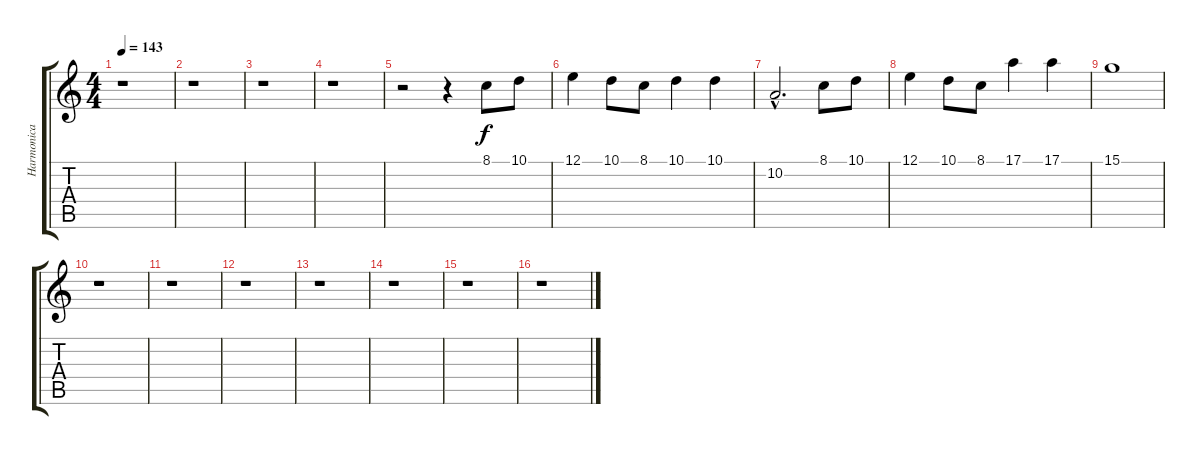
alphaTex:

\track ("Harmonica" "Harmonica") {instrument harmonica}
\staff {score tabs}
\tuning (E4 B3 G3 D3 A2 E2) {hide}
\ts (4 4)
\tempo 143
\clef g2
\ks c
r.1{dy f} |
r.1 |
r.1 |
r.1 |
r.2 r.4 8.1.8 10.1.8 |
12.1.4 10.1.8 8.1.8 10.1.4 10.1.4 |
10.2{hac}.2{d} 8.1.8 10.1.8 |
12.1.4 10.1.8 8.1.8 17.1.4 17.1.4 |
15.1.1 |
r.1 |
r.1 |
r.1 |
r.1 |
r.1 |
r.1 |
r.1
